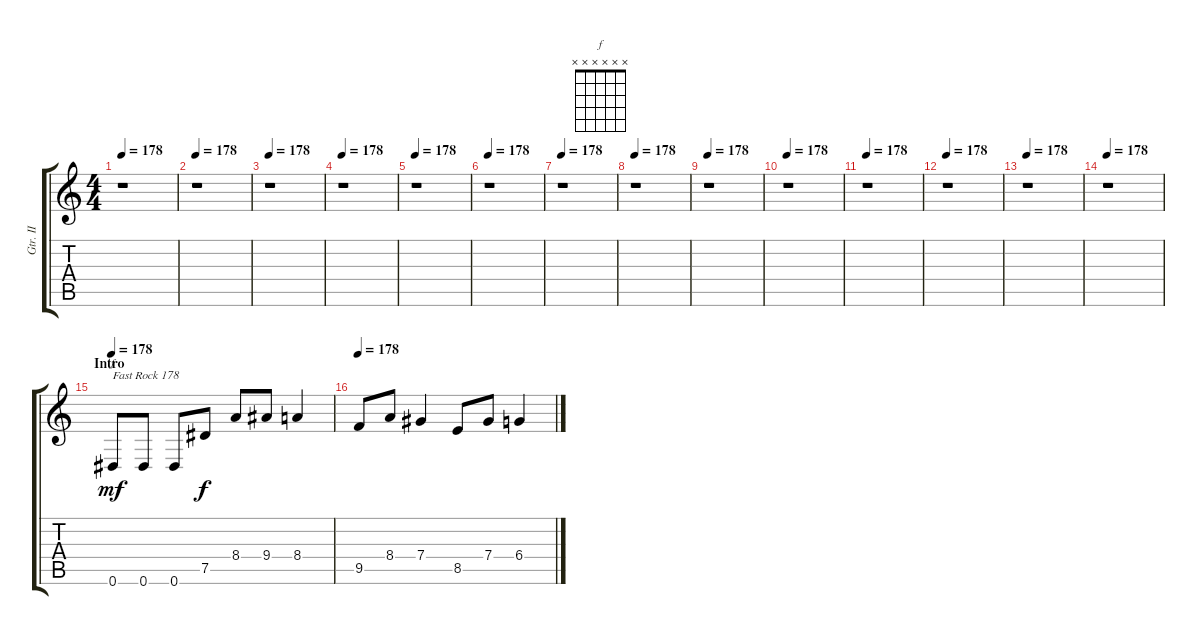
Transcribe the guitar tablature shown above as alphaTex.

\track ("Gtr. II" "Gtr. II") {instrument overdrivenguitar}
\staff {score tabs}
\tuning (Eb4 Bb3 Gb3 Db3 Ab2 Eb2) {hide}
\chord ("f" x x x x x x) {firstfret 0}
\ts (4 4)
\tempo 178
\clef g2
\ks c
r.1{dy f} |
\tempo 178
r.1 |
\tempo 178
r.1 |
\tempo 178
r.1 |
\tempo 178
r.1 |
\tempo 178
r.1 |
\tempo 178
r.1 |
\tempo 178
r.1 |
\tempo 178
r.1 |
\tempo 178
r.1 |
\tempo 178
r.1 |
\tempo 178
r.1 |
\tempo 178
r.1 |
\tempo 178
r.1 |
\section ("" "Intro")
\tempo 178
0.6.8{ch "f" txt "Fast Rock 178" dy mf volume 15} 0.6.8 0.6.8 7.5.8{dy f} 8.4.8 9.4.8 8.4.4 |
\tempo 178
9.5.8 8.4.8 7.4.4 8.5.8 7.4.8 6.4.4
